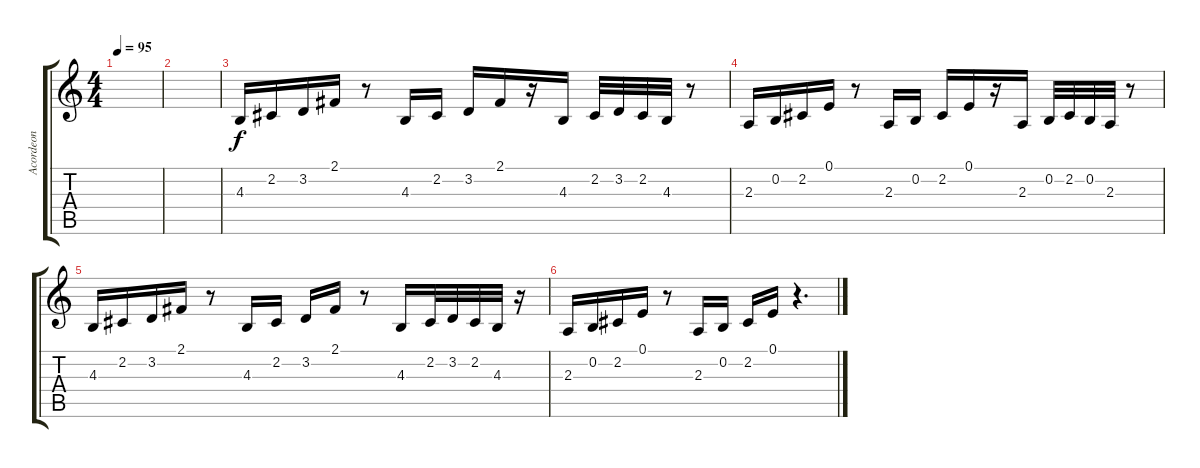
\track ("Acordeon" "Acordeon") {instrument accordion}
\staff {score tabs}
\tuning (E4 B3 G3 D3 A2 E2) {hide}
\ts (4 4)
\tempo 95
\clef g2
\ks c
|
|
4.3.16 2.2.16 3.2.16 2.1.16 r.8 4.3.16 2.2.16 3.2.16 2.1.16 r.16 4.3.16 2.2.32 3.2.32 2.2.32 4.3.32 r.8 |
2.3.16 0.2.16 2.2.16 0.1.16 r.8 2.3.16 0.2.16 2.2.16 0.1.16 r.16 2.3.16 0.2.32 2.2.32 0.2.32 2.3.32 r.8 |
4.3.16 2.2.16 3.2.16 2.1.16 r.8 4.3.16 2.2.16 3.2.16 2.1.16 r.8 4.3.16 2.2.32 3.2.32 2.2.32 4.3.32 r.16 |
2.3.16 0.2.16 2.2.16 0.1.16 r.8 2.3.16 0.2.16 2.2.16 0.1.16 r.4{d}
